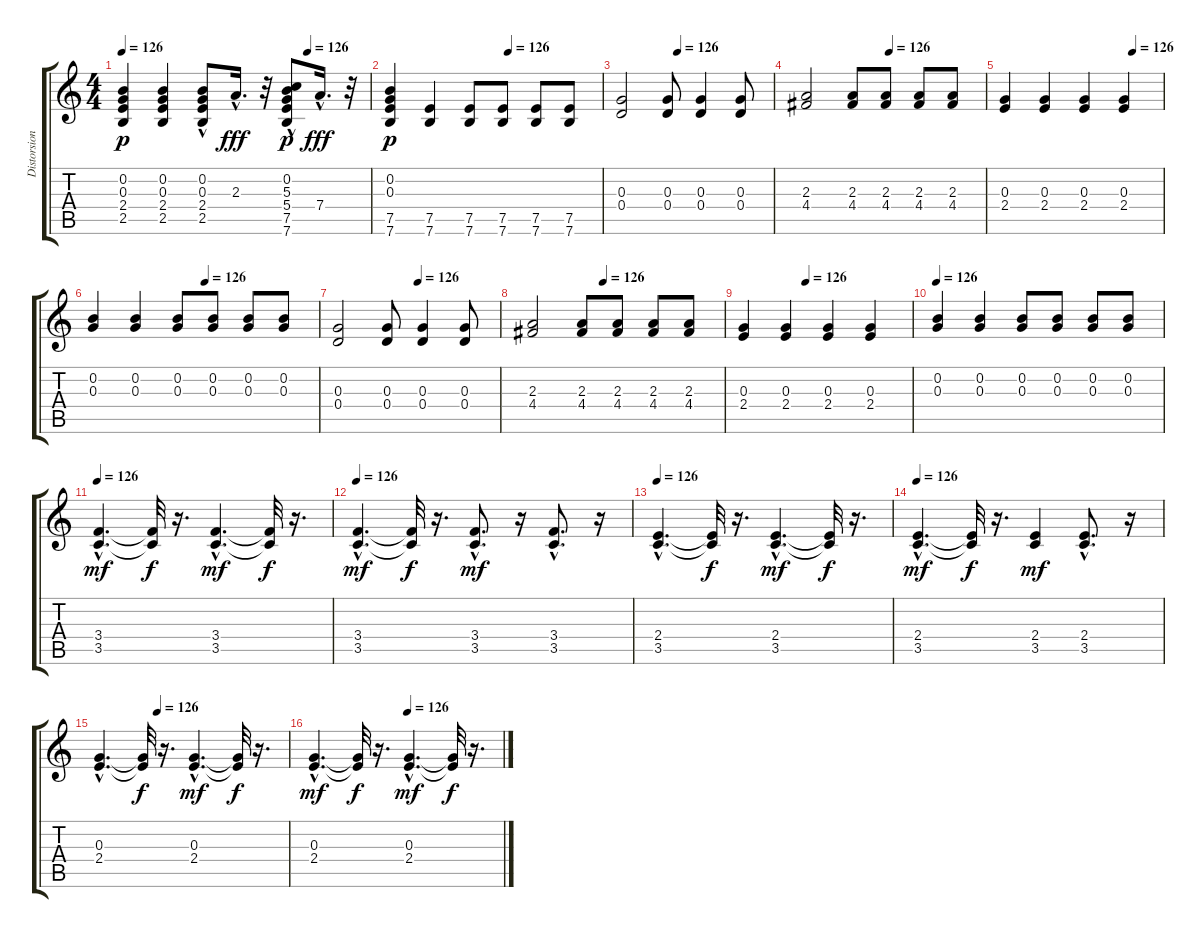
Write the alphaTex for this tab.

\track ("Distorsion" "Distorsion") {instrument distortionguitar}
\staff {score tabs}
\tuning (E4 B3 G3 D3 A2 E2) {hide}
\ts (4 4)
\tempo 126
\tempo (126 0.75)
\clef g2
\ks c
(0.2 0.3 2.4 2.5).4{dy p} (0.2 0.3 2.4 2.5).4 (0.2 0.3{hac} 2.4 2.5).8 2.3{hac}.16{d dy fff} r.32 (0.2 5.3{hac} 5.4 7.5 7.6).8{dy p} 7.4{hac}.16{d dy fff} r.32 |
\tempo (126 0.5625)
(0.2 0.3 7.5 7.6).4{dy p} (7.5 7.6).4 (7.5 7.6).8 (7.5 7.6).8 (7.5 7.6).8 (7.5 7.6).8 |
\tempo (126 0.375)
(0.3 0.4).2 (0.3 0.4).8 (0.3 0.4).4 (0.3 0.4).8 |
\tempo (126 0.46875)
(2.3 4.4).2 (2.3 4.4).8 (2.3 4.4).8 (2.3 4.4).8 (2.3 4.4).8 |
\tempo (126 0.8125)
(0.3 2.4).4 (0.3 2.4).4 (0.3 2.4).4 (0.3 2.4).4 |
\tempo (126 0.5)
(0.2 0.3).4 (0.2 0.3).4 (0.2 0.3).8 (0.2 0.3).8 (0.2 0.3).8 (0.2 0.3).8 |
\tempo (126 0.5)
(0.3 0.4).2 (0.3 0.4).8 (0.3 0.4).4 (0.3 0.4).8 |
\tempo (126 0.375)
(2.3 4.4).2 (2.3 4.4).8 (2.3 4.4).8 (2.3 4.4).8 (2.3 4.4).8 |
\tempo (126 0.375)
(0.3 2.4).4 (0.3 2.4).4 (0.3 2.4).4 (0.3 2.4).4 |
\tempo 126
(0.2 0.3).4 (0.2 0.3).4 (0.2 0.3).8 (0.2 0.3).8 (0.2 0.3).8 (0.2 0.3).8 |
\tempo 126
(3.4{hac} 3.5{hac}).4{d dy mf} (3.4{t} 3.5{t}).32{dy f} r.16{d} (3.4{hac} 3.5{hac}).4{d dy mf} (3.4{t} 3.5{t}).32{dy f} r.16{d} |
\tempo 126
(3.4{hac} 3.5{hac}).4{d dy mf} (3.4{t} 3.5{t}).32{dy f} r.16{d} (3.4{hac} 3.5{hac}).8{d dy mf} r.16 (3.4{hac} 3.5{hac}).8{d} r.16 |
\tempo 126
(2.4{hac} 3.5{hac}).4{d} (2.4{t} 3.5{t}).32{dy f} r.16{d} (2.4{hac} 3.5{hac}).4{d dy mf} (2.4{t} 3.5{t}).32{dy f} r.16{d} |
\tempo 126
(2.4{hac} 3.5{hac}).4{d dy mf} (2.4{t} 3.5{t}).32{dy f} r.16{d} (2.4 3.5).4{dy mf} (2.4{hac} 3.5{hac}).8{d} r.16 |
\tempo (126 0.3125)
(0.3{hac} 2.4{hac}).4{d} (0.3{t} 2.4{t}).32{dy f} r.16{d} (0.3{hac} 2.4{hac}).4{d dy mf} (0.3{t} 2.4{t}).32{dy f} r.16{d} |
\tempo (126 0.5)
(0.3{hac} 2.4{hac}).4{d dy mf} (0.3{t} 2.4{t}).32{dy f} r.16{d} (0.3{hac} 2.4{hac}).4{d dy mf} (0.3{t} 2.4{t}).32{dy f} r.16{d}
